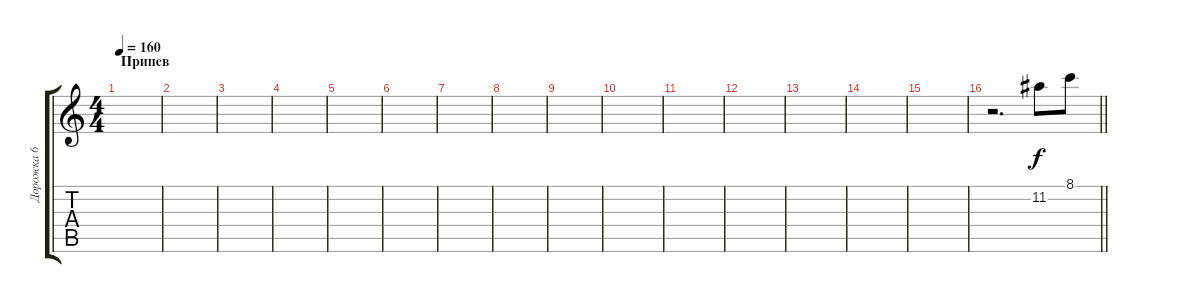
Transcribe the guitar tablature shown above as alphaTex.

\track ("Дорожка 6" "Дорожка 6") {instrument distortionguitar}
\staff {score tabs}
\tuning (E4 B3 G3 D3 A2 E2) {hide}
\ts (4 4)
\section ("" "Припев")
\tempo 160
\clef g2
\ks c
|
|
|
|
|
|
|
|
|
|
|
|
|
|
|
\barLineRight lightlight
r.2{d} 11.2.8{dy f} 8.1.8
